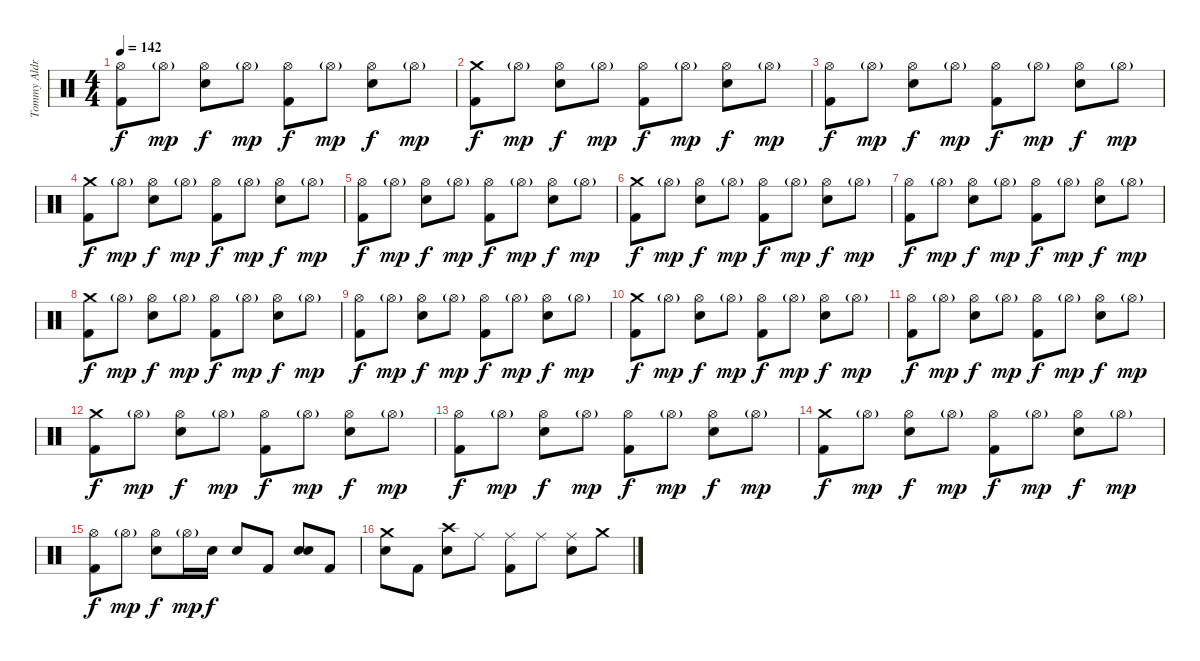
\track ("Tommy Aldridge" "Tommy Aldr") {instrument percussion}
\staff {score}
\articulation defaults
\ts (4 4)
\tempo 142
\clef neutral
\ks c
("Hi-Hat (open)" "Kick (hit) 2").8{dy f} "Hi-Hat (open)"{g}.8{dy mp} ("Hi-Hat (open)" "Snare (hit) 2").8{dy f} "Hi-Hat (open)"{g}.8{dy mp} ("Hi-Hat (open)" "Kick (hit) 2").8{dy f} "Hi-Hat (open)"{g}.8{dy mp} ("Hi-Hat (open)" "Snare (hit) 2").8{dy f} "Hi-Hat (open)"{g}.8{dy mp} |
("Crash medium (hit)" "Kick (hit) 2").8{dy f} "Hi-Hat (open)"{g}.8{dy mp} ("Hi-Hat (open)" "Snare (hit) 2").8{dy f} "Hi-Hat (open)"{g}.8{dy mp} ("Hi-Hat (open)" "Kick (hit) 2").8{dy f} "Hi-Hat (open)"{g}.8{dy mp} ("Hi-Hat (open)" "Snare (hit) 2").8{dy f} "Hi-Hat (open)"{g}.8{dy mp} |
("Hi-Hat (open)" "Kick (hit) 2").8{dy f} "Hi-Hat (open)"{g}.8{dy mp} ("Hi-Hat (open)" "Snare (hit) 2").8{dy f} "Hi-Hat (open)"{g}.8{dy mp} ("Hi-Hat (open)" "Kick (hit) 2").8{dy f} "Hi-Hat (open)"{g}.8{dy mp} ("Hi-Hat (open)" "Snare (hit) 2").8{dy f} "Hi-Hat (open)"{g}.8{dy mp} |
("Crash medium (hit)" "Kick (hit) 2").8{dy f} "Hi-Hat (open)"{g}.8{dy mp} ("Hi-Hat (open)" "Snare (hit) 2").8{dy f} "Hi-Hat (open)"{g}.8{dy mp} ("Hi-Hat (open)" "Kick (hit) 2").8{dy f} "Hi-Hat (open)"{g}.8{dy mp} ("Hi-Hat (open)" "Snare (hit) 2").8{dy f} "Hi-Hat (open)"{g}.8{dy mp} |
("Hi-Hat (open)" "Kick (hit) 2").8{dy f} "Hi-Hat (open)"{g}.8{dy mp} ("Hi-Hat (open)" "Snare (hit) 2").8{dy f} "Hi-Hat (open)"{g}.8{dy mp} ("Hi-Hat (open)" "Kick (hit) 2").8{dy f} "Hi-Hat (open)"{g}.8{dy mp} ("Hi-Hat (open)" "Snare (hit) 2").8{dy f} "Hi-Hat (open)"{g}.8{dy mp} |
("Crash medium (hit)" "Kick (hit) 2").8{dy f} "Hi-Hat (open)"{g}.8{dy mp} ("Hi-Hat (open)" "Snare (hit) 2").8{dy f} "Hi-Hat (open)"{g}.8{dy mp} ("Hi-Hat (open)" "Kick (hit) 2").8{dy f} "Hi-Hat (open)"{g}.8{dy mp} ("Hi-Hat (open)" "Snare (hit) 2").8{dy f} "Hi-Hat (open)"{g}.8{dy mp} |
("Hi-Hat (open)" "Kick (hit) 2").8{dy f} "Hi-Hat (open)"{g}.8{dy mp} ("Hi-Hat (open)" "Snare (hit) 2").8{dy f} "Hi-Hat (open)"{g}.8{dy mp} ("Hi-Hat (open)" "Kick (hit) 2").8{dy f} "Hi-Hat (open)"{g}.8{dy mp} ("Hi-Hat (open)" "Snare (hit) 2").8{dy f} "Hi-Hat (open)"{g}.8{dy mp} |
("Crash medium (hit)" "Kick (hit) 2").8{dy f} "Hi-Hat (open)"{g}.8{dy mp} ("Hi-Hat (open)" "Snare (hit) 2").8{dy f} "Hi-Hat (open)"{g}.8{dy mp} ("Hi-Hat (open)" "Kick (hit) 2").8{dy f} "Hi-Hat (open)"{g}.8{dy mp} ("Hi-Hat (open)" "Snare (hit) 2").8{dy f} "Hi-Hat (open)"{g}.8{dy mp} |
("Hi-Hat (open)" "Kick (hit) 2").8{dy f} "Hi-Hat (open)"{g}.8{dy mp} ("Hi-Hat (open)" "Snare (hit) 2").8{dy f} "Hi-Hat (open)"{g}.8{dy mp} ("Hi-Hat (open)" "Kick (hit) 2").8{dy f} "Hi-Hat (open)"{g}.8{dy mp} ("Hi-Hat (open)" "Snare (hit) 2").8{dy f} "Hi-Hat (open)"{g}.8{dy mp} |
("Crash medium (hit)" "Kick (hit) 2").8{dy f} "Hi-Hat (open)"{g}.8{dy mp} ("Hi-Hat (open)" "Snare (hit) 2").8{dy f} "Hi-Hat (open)"{g}.8{dy mp} ("Hi-Hat (open)" "Kick (hit) 2").8{dy f} "Hi-Hat (open)"{g}.8{dy mp} ("Hi-Hat (open)" "Snare (hit) 2").8{dy f} "Hi-Hat (open)"{g}.8{dy mp} |
("Hi-Hat (open)" "Kick (hit) 2").8{dy f} "Hi-Hat (open)"{g}.8{dy mp} ("Hi-Hat (open)" "Snare (hit) 2").8{dy f} "Hi-Hat (open)"{g}.8{dy mp} ("Hi-Hat (open)" "Kick (hit) 2").8{dy f} "Hi-Hat (open)"{g}.8{dy mp} ("Hi-Hat (open)" "Snare (hit) 2").8{dy f} "Hi-Hat (open)"{g}.8{dy mp} |
("Crash medium (hit)" "Kick (hit) 2").8{dy f} "Hi-Hat (open)"{g}.8{dy mp} ("Hi-Hat (open)" "Snare (hit) 2").8{dy f} "Hi-Hat (open)"{g}.8{dy mp} ("Hi-Hat (open)" "Kick (hit) 2").8{dy f} "Hi-Hat (open)"{g}.8{dy mp} ("Hi-Hat (open)" "Snare (hit) 2").8{dy f} "Hi-Hat (open)"{g}.8{dy mp} |
("Hi-Hat (open)" "Kick (hit) 2").8{dy f} "Hi-Hat (open)"{g}.8{dy mp} ("Hi-Hat (open)" "Snare (hit) 2").8{dy f} "Hi-Hat (open)"{g}.8{dy mp} ("Hi-Hat (open)" "Kick (hit) 2").8{dy f} "Hi-Hat (open)"{g}.8{dy mp} ("Hi-Hat (open)" "Snare (hit) 2").8{dy f} "Hi-Hat (open)"{g}.8{dy mp} |
("Crash medium (hit)" "Kick (hit) 2").8{dy f} "Hi-Hat (open)"{g}.8{dy mp} ("Hi-Hat (open)" "Snare (hit) 2").8{dy f} "Hi-Hat (open)"{g}.8{dy mp} ("Hi-Hat (open)" "Kick (hit) 2").8{dy f} "Hi-Hat (open)"{g}.8{dy mp} ("Hi-Hat (open)" "Snare (hit) 2").8{dy f} "Hi-Hat (open)"{g}.8{dy mp} |
("Hi-Hat (open)" "Kick (hit) 2").8{dy f} "Hi-Hat (open)"{g}.8{dy mp} ("Hi-Hat (open)" "Snare (hit) 2").8{dy f} "Hi-Hat (open)"{g}.16{dy mp} "Snare (hit) 2".16{dy f} "Snare (hit) 2".8 "Kick (hit) 2".8 ("Snare (hit) 2" "Snare (hit) 2").8{bd 240} "Kick (hit) 2".8 |
("Crash medium (hit)" "Snare (hit) 2").8 "Kick (hit) 2".8 ("Crash high (hit)" "Snare (hit) 2").8 "Ride (middle)".8 ("Ride (middle)" "Kick (hit) 2").8 "Ride (middle)".8 ("Ride (middle)" "Snare (hit) 2").8 "Crash medium (hit)".8
